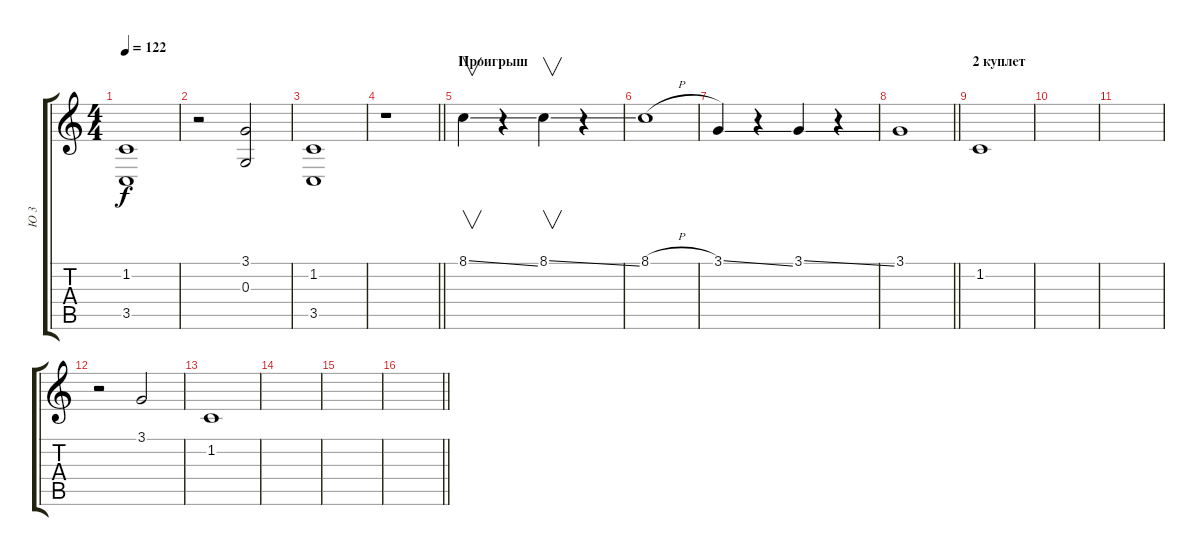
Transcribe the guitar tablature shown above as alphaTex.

\track ("Ю 3" "Ю 3") {instrument pad4choir}
\staff {score tabs}
\tuning (E4 B3 G3 D3 A2 E2) {hide}
\ts (4 4)
\tempo 122
\clef g2
\ks c
(1.2 3.5).1{dy f} |
r.2 (3.1 0.3).2 |
(1.2 3.5).1 |
\barLineRight lightlight
r.1 |
\section ("" "Проигрыш")
8.1{ss}.4{v} r.4 8.1{ss}.4{v} r.4 |
8.1{h}.1 |
3.1{ss}.4 r.4 3.1{ss}.4 r.4 |
\barLineRight lightlight
3.1.1 |
\section ("" "2 куплет")
1.2.1 |
|
|
r.2 3.1.2 |
1.2.1 |
|
|
\barLineRight lightlight
